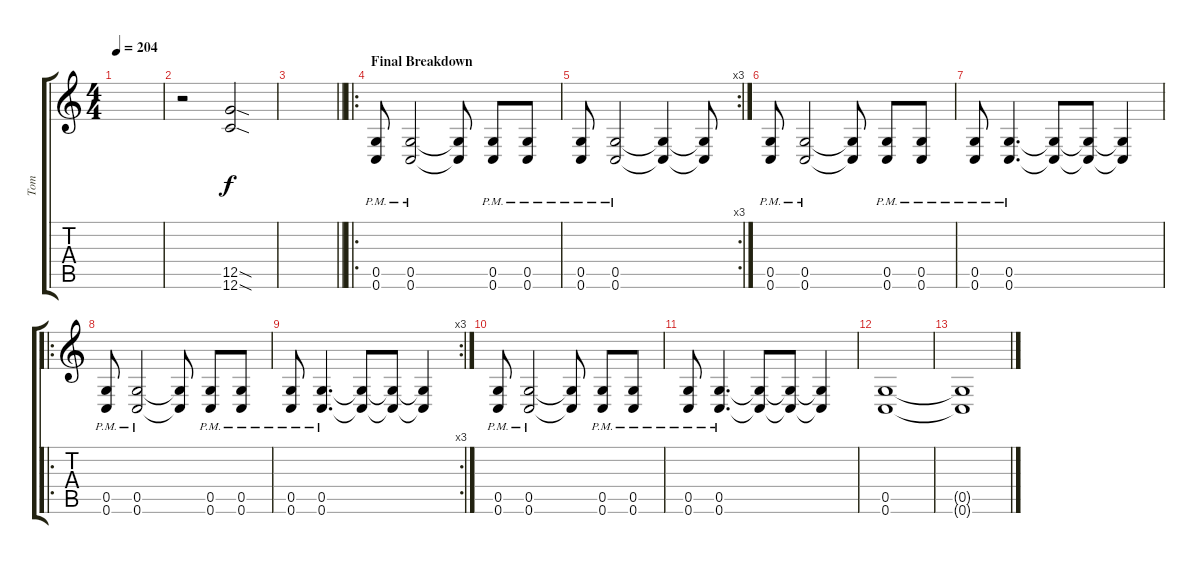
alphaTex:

\track ("Tom" "Tom") {instrument distortionguitar}
\staff {score tabs}
\tuning (D4 A3 F3 C3 G2 C2) {hide}
\ts (4 4)
\tempo 204
\clef g2
\ks c
|
r.2 (12.5{sod} 12.6{sod}).2 |
\barLineRight lightlight
|
\ro
\section ("" "Final Breakdown")
(0.5{pm} 0.6{pm}).8 (0.5{pm} 0.6{pm}).2 (0.5{t} 0.6{t}).8 (0.5{pm} 0.6{pm}).8 (0.5{pm} 0.6{pm}).8 |
\rc 3
(0.5{pm} 0.6{pm}).8 (0.5{pm} 0.6{pm}).2 (0.5{t} 0.6{t}).4 (0.5{t} 0.6{t}).8 |
(0.5{pm} 0.6{pm}).8 (0.5{pm} 0.6{pm}).2 (0.5{t} 0.6{t}).8 (0.5{pm} 0.6{pm}).8 (0.5{pm} 0.6{pm}).8 |
(0.5{pm} 0.6{pm}).8 (0.5{pm} 0.6{pm}).4{d} (0.5{t} 0.6{t}).8 (0.5{t} 0.6{t}).8 (0.5{t} 0.6{t}).4 |
\ro
(0.5{pm} 0.6{pm}).8 (0.5{pm} 0.6{pm}).2 (0.5{t} 0.6{t}).8 (0.5{pm} 0.6{pm}).8 (0.5{pm} 0.6{pm}).8 |
\rc 3
(0.5{pm} 0.6{pm}).8 (0.5{pm} 0.6{pm}).4{d} (0.5{t} 0.6{t}).8 (0.5{t} 0.6{t}).8 (0.5{t} 0.6{t}).4 |
(0.5{pm} 0.6{pm}).8 (0.5{pm} 0.6{pm}).2 (0.5{t} 0.6{t}).8 (0.5{pm} 0.6{pm}).8 (0.5{pm} 0.6{pm}).8 |
(0.5{pm} 0.6{pm}).8 (0.5{pm} 0.6{pm}).4{d} (0.5{t} 0.6{t}).8 (0.5{t} 0.6{t}).8 (0.5{t} 0.6{t}).4 |
(0.5 0.6).1 |
(0.5{t} 0.6{t}).1
